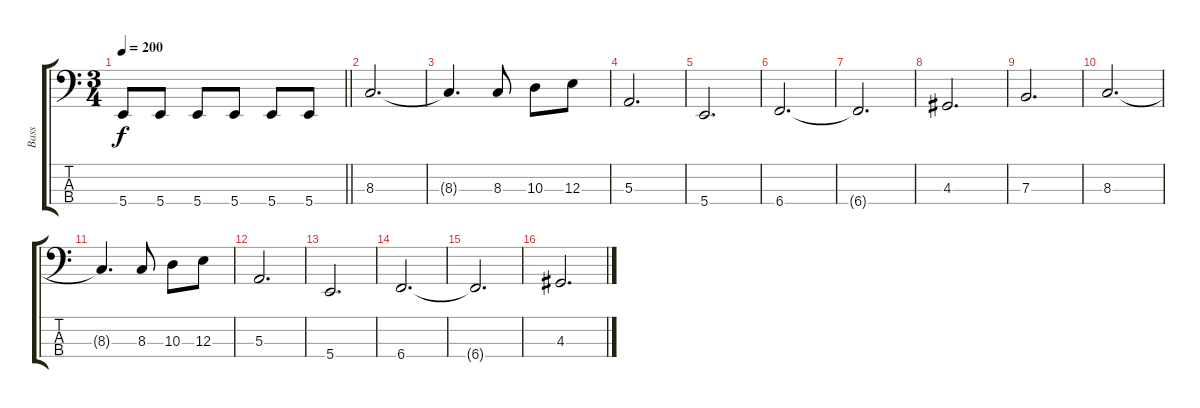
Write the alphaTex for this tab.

\track ("Bass" "Bass") {instrument electricbasspick}
\staff {score tabs}
\tuning (D2 A1 E1 B0) {hide}
\ts (3 4)
\tempo 200
\clef f4
\barLineRight lightlight
\ks c
5.4.8{dy f} 5.4.8 5.4.8 5.4.8 5.4.8 5.4.8 |
8.3.2{d} |
8.3{t}.4{d} 8.3.8 10.3.8 12.3.8 |
5.3.2{d} |
5.4.2{d} |
6.4.2{d} |
6.4{t}.2{d} |
4.3.2{d} |
7.3.2{d} |
8.3.2{d} |
8.3{t}.4{d} 8.3.8 10.3.8 12.3.8 |
5.3.2{d} |
5.4.2{d} |
6.4.2{d} |
6.4{t}.2{d} |
4.3.2{d}
